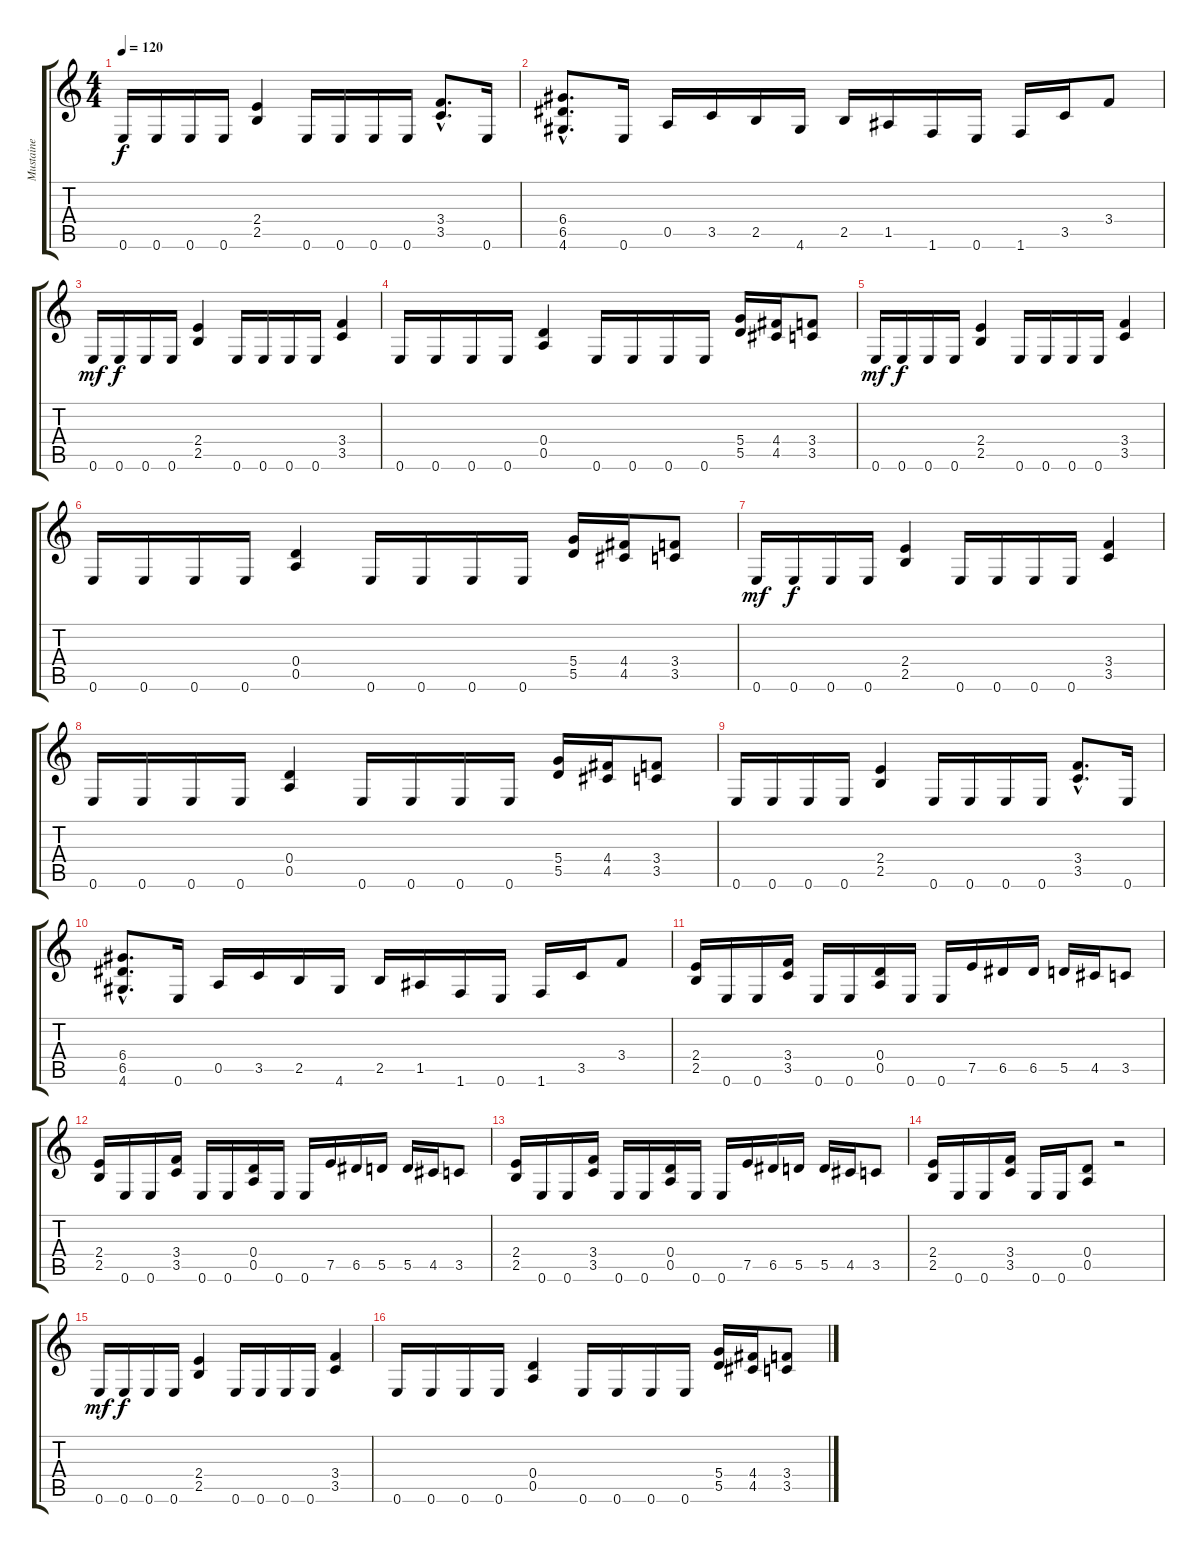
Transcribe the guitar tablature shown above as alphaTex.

\track ("Mustaine" "Mustaine") {instrument distortionguitar}
\staff {score tabs}
\tuning (E4 B3 G3 D3 A2 E2) {hide}
\ts (4 4)
\tempo 120
\clef g2
\ks c
0.6.16{dy f} 0.6.16 0.6.16 0.6.16 (2.4 2.5).4 0.6.16 0.6.16 0.6.16 0.6.16 (3.4{hac} 3.5{hac}).8{d} 0.6.16 |
(6.4{hac} 6.5{hac} 4.6{hac}).8{d} 0.6.16 0.5.16 3.5.16 2.5.16 4.6.16 2.5.16 1.5.16 1.6.16 0.6.16 1.6.16 3.5.16 3.4.8 |
0.6.16{dy mf} 0.6.16{dy f} 0.6.16 0.6.16 (2.4 2.5).4 0.6.16 0.6.16 0.6.16 0.6.16 (3.4 3.5).4 |
0.6.16 0.6.16 0.6.16 0.6.16 (0.4 0.5).4 0.6.16 0.6.16 0.6.16 0.6.16 (5.4 5.5).16 (4.4 4.5).16 (3.4 3.5).8 |
0.6.16{dy mf} 0.6.16{dy f} 0.6.16 0.6.16 (2.4 2.5).4 0.6.16 0.6.16 0.6.16 0.6.16 (3.4 3.5).4 |
0.6.16 0.6.16 0.6.16 0.6.16 (0.4 0.5).4 0.6.16 0.6.16 0.6.16 0.6.16 (5.4 5.5).16 (4.4 4.5).16 (3.4 3.5).8 |
0.6.16{dy mf} 0.6.16{dy f} 0.6.16 0.6.16 (2.4 2.5).4 0.6.16 0.6.16 0.6.16 0.6.16 (3.4 3.5).4 |
0.6.16 0.6.16 0.6.16 0.6.16 (0.4 0.5).4 0.6.16 0.6.16 0.6.16 0.6.16 (5.4 5.5).16 (4.4 4.5).16 (3.4 3.5).8 |
0.6.16 0.6.16 0.6.16 0.6.16 (2.4 2.5).4 0.6.16 0.6.16 0.6.16 0.6.16 (3.4{hac} 3.5{hac}).8{d} 0.6.16 |
(6.4{hac} 6.5{hac} 4.6{hac}).8{d} 0.6.16 0.5.16 3.5.16 2.5.16 4.6.16 2.5.16 1.5.16 1.6.16 0.6.16 1.6.16 3.5.16 3.4.8 |
(2.4 2.5).16 0.6.16 0.6.16 (3.4 3.5).16 0.6.16 0.6.16 (0.4 0.5).16 0.6.16 0.6.16 7.5.16 6.5.16 6.5.16 5.5.16 4.5.16 3.5.8 |
(2.4 2.5).16 0.6.16 0.6.16 (3.4 3.5).16 0.6.16 0.6.16 (0.4 0.5).16 0.6.16 0.6.16 7.5.16 6.5.16 5.5.16 5.5.16 4.5.16 3.5.8 |
(2.4 2.5).16 0.6.16 0.6.16 (3.4 3.5).16 0.6.16 0.6.16 (0.4 0.5).16 0.6.16 0.6.16 7.5.16 6.5.16 5.5.16 5.5.16 4.5.16 3.5.8 |
(2.4 2.5).16 0.6.16 0.6.16 (3.4 3.5).16 0.6.16 0.6.16 (0.4 0.5).8 r.2 |
0.6.16{dy mf} 0.6.16{dy f} 0.6.16 0.6.16 (2.4 2.5).4 0.6.16 0.6.16 0.6.16 0.6.16 (3.4 3.5).4 |
0.6.16 0.6.16 0.6.16 0.6.16 (0.4 0.5).4 0.6.16 0.6.16 0.6.16 0.6.16 (5.4 5.5).16 (4.4 4.5).16 (3.4 3.5).8
